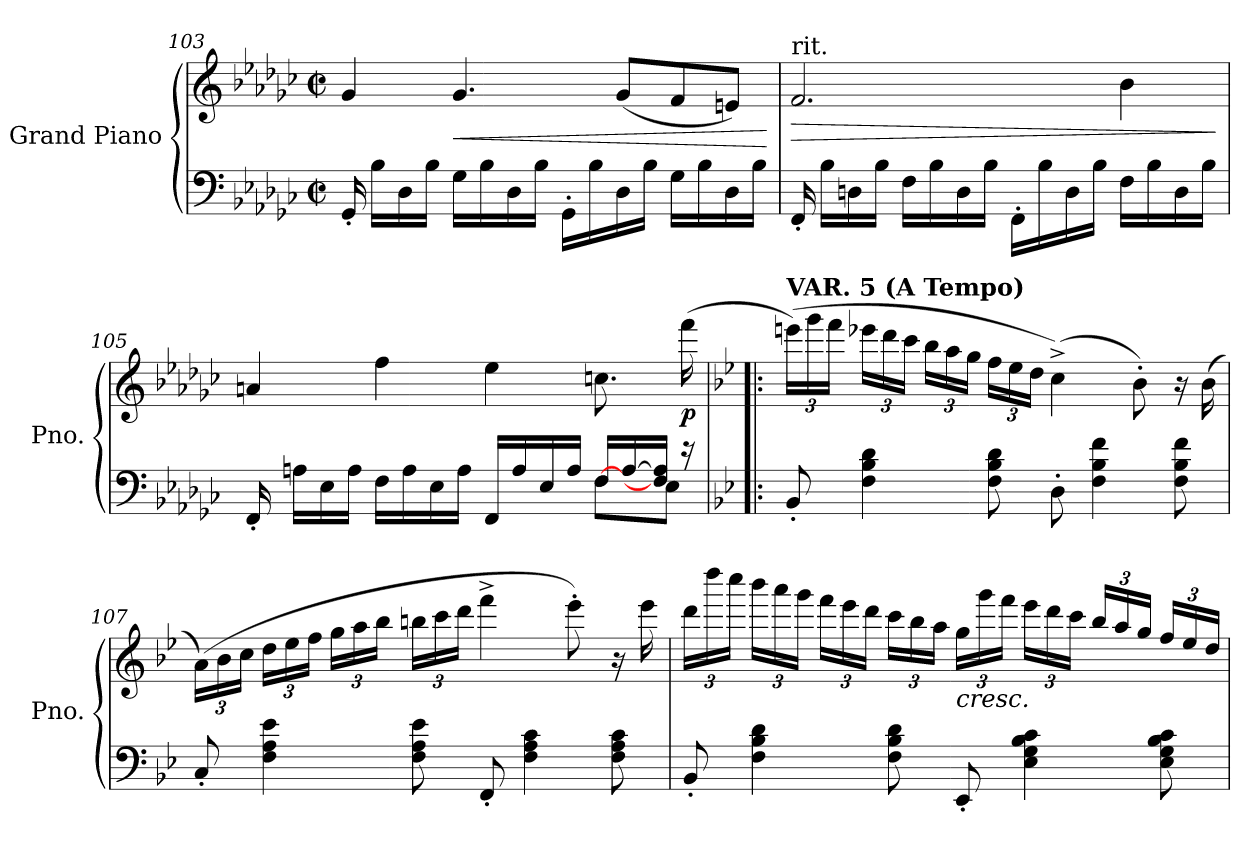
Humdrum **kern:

**kern	**kern	**dynam
*part1	*part1	*part1
*staff2	*staff1	*staff1/2
*I"Grand Piano	*	*
*I'Pno.	*	*
!!LO:LB:g=z
*clefF4	*clefG2	*
*k[b-e-a-d-g-c-]	*k[b-e-a-d-g-c-]	*
*M2/2	*M2/2	*
*met(c|)	*met(c|)	*
=103	=103	=103
16GG-'/	4g-/	.
16B-\LL	.	.
16D-\	.	.
16B-\JJ	.	.
!	!	!LO:HP:b
16G-\LL	4.g-/	<
16B-\	.	.
16D-\	.	.
16B-\JJ	.	.
16GG-'\LL	.	.
16B-\	.	.
16D-\	(<8g-/L	.
16B-\JJ	.	.
16G-\LL	8f/	.
16B-\	.	.
16D-\	8en/J)	.
16B-\JJ	.	.
.	.	[
=104	=104	=104
!	!LO:TX:a:t=rit.	!
!	!	!LO:HP:b
16FF'/	2.f/	>
16B-\LL	.	.
16Dn\	.	.
16B-\JJ	.	.
16F\LL	.	.
16B-\	.	.
16D\	.	.
16B-\JJ	.	.
16FF'\LL	.	.
16B-\	.	.
16D\	.	.
16B-\JJ	.	.
16F\LL	4b-\	.
16B-\	.	.
16D\	.	.
16B-\JJ	.	.
.	.	]
!!LO:PB:g=z
=105	=105	=105
*^	*	*
16FF'/	2.ryy	4an/	.
16An\LL	.	.	.
16E-\	.	.	.
16A\JJ	.	.	.
16F\LL	.	4ff\	.
16A\	.	.	.
16E-\	.	.	.
16A\JJ	.	.	.
16FF/LL	.	4ee-\	.
16A/	.	.	.
16E-/	.	.	.
16A/JJ	.	.	.
[16F/LL	8F\L	8.ccn\	.
[16A/	.	.	.
16F/] 16A/]JJ	8E-\J	.	.
!	!	!	!LO:DY:b
16r	.	(>16fff\	p
*v	*v	*	*
=106!|:	=106!|:	=106!|:
*k[b-e-]	*k[b-e-]	*
*	*Xbrackettup	*
!	!LO:TX:a:B:t=VAR. 5 (A Tempo)	!
8BB-'/	(>24eeen\LL)	.
.	24ggg\	.
.	24fff\JJ	.
4F\ 4B-\ 4d\	24eee-X\LL	.
.	24ddd\	.
.	24ccc\JJ	.
.	24bb-\LL	.
.	24aa\	.
.	24gg\JJ	.
8F\ 8B-\ 8d\	24ff\LL	.
.	24ee-\	.
.	24dd\JJ	.
8D'\	(>4cc^\)	.
4F\ 4B-\ 4f\	.	.
.	8b-'\)	.
8F\ 8B-\ 8f\	16r	.
.	(>16b-\	.
!!LO:LB:g=z
=107	=107	=107
8C'/	(>24a\LL)	.
.	24b-\	.
.	24cc\JJ	.
4F\ 4A\ 4e-\	24dd\LL	.
.	24ee-\	.
.	24ff\JJ	.
.	24gg\LL	.
.	24aa\	.
.	24bb-\JJ	.
8F\ 8A\ 8e-\	24bbn\LL	.
.	24ccc\	.
.	24ddd\JJ	.
8FF'/	4fff^\	.
4F\ 4A\ 4c\	.	.
.	8eee-'\)	.
8F\ 8A\ 8c\	16r	.
.	16eee-\	.
=108	=108	=108
8BB-'/	24ddd\LL	.
.	24dddd\	.
.	24cccc\JJ	.
4F\ 4B-\ 4d\	24bbb-\LL	.
.	24aaa\	.
.	24ggg\JJ	.
.	24fff\LL	.
.	24eee-\	.
.	24ddd\JJ	.
8F\ 8B-\ 8d\	24ccc\LL	.
.	24bb-\	.
.	24aa\JJ	.
!	!LO:TX:b:i:t=cresc.	!
8EE-'/	24gg\LL	.
.	24ggg\	.
.	24fff\JJ	.
4E-\ 4G\ 4B-\ 4c\	24eee-\LL	.
.	24ddd\	.
.	24ccc\JJ	.
.	24bb-/LL	.
.	24aa/	.
.	24gg/JJ	.
8E-\ 8G\ 8B-\ 8c\	24ff/LL	.
.	24ee-/	.
.	24dd/JJ	.
=	=	=
*-	*-	*-
